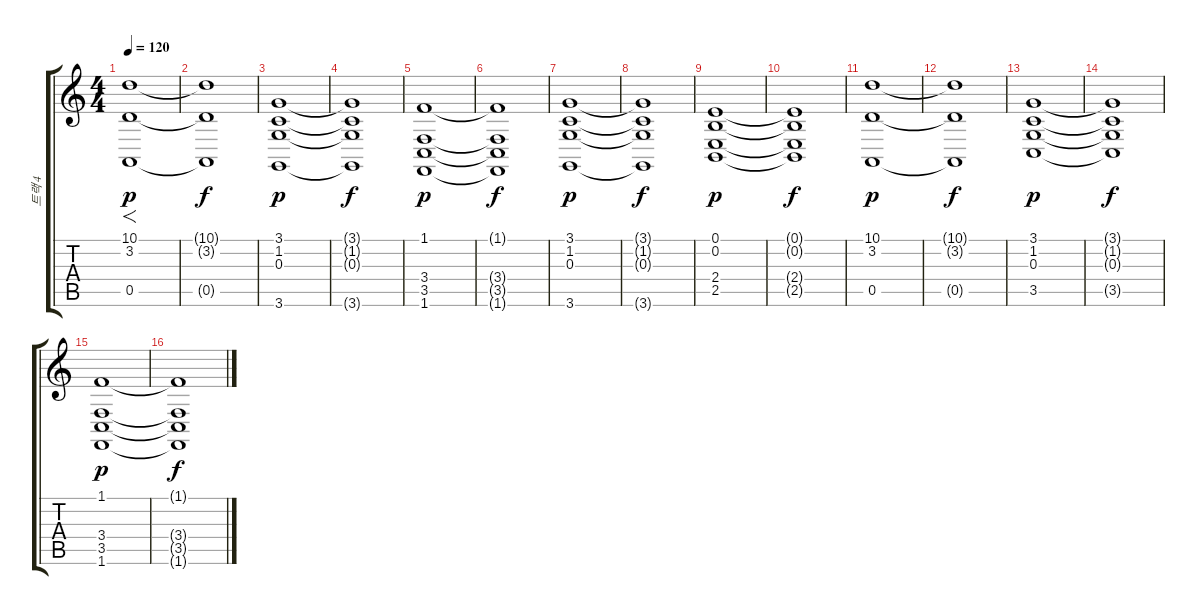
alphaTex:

\track ("트랙 4" "트랙 4") {instrument synthstrings1}
\staff {score tabs}
\tuning (E4 B3 G3 D3 A2 E2) {hide}
\ts (4 4)
\tempo 120
\clef g2
\ks c
(10.1 3.2 0.5).1{f dy p instrument synthstrings1} |
(10.1{t} 3.2{t} 0.5{t}).1{dy f} |
(3.1 1.2 0.3 3.6).1{dy p} |
(3.1{t} 1.2{t} 0.3{t} 3.6{t}).1{dy f} |
(1.1 3.4 3.5 1.6).1{dy p} |
(1.1{t} 3.4{t} 3.5{t} 1.6{t}).1{dy f} |
(3.1 1.2 0.3 3.6).1{dy p} |
(3.1{t} 1.2{t} 0.3{t} 3.6{t}).1{dy f} |
(0.1 0.2 2.4 2.5).1{dy p} |
(0.1{t} 0.2{t} 2.4{t} 2.5{t}).1{dy f} |
(10.1 3.2 0.5).1{dy p} |
(10.1{t} 3.2{t} 0.5{t}).1{dy f} |
(3.1 1.2 0.3 3.5).1{dy p} |
(3.1{t} 1.2{t} 0.3{t} 3.5{t}).1{dy f} |
(1.1 3.4 3.5 1.6).1{dy p} |
(1.1{t} 3.4{t} 3.5{t} 1.6{t}).1{dy f}
